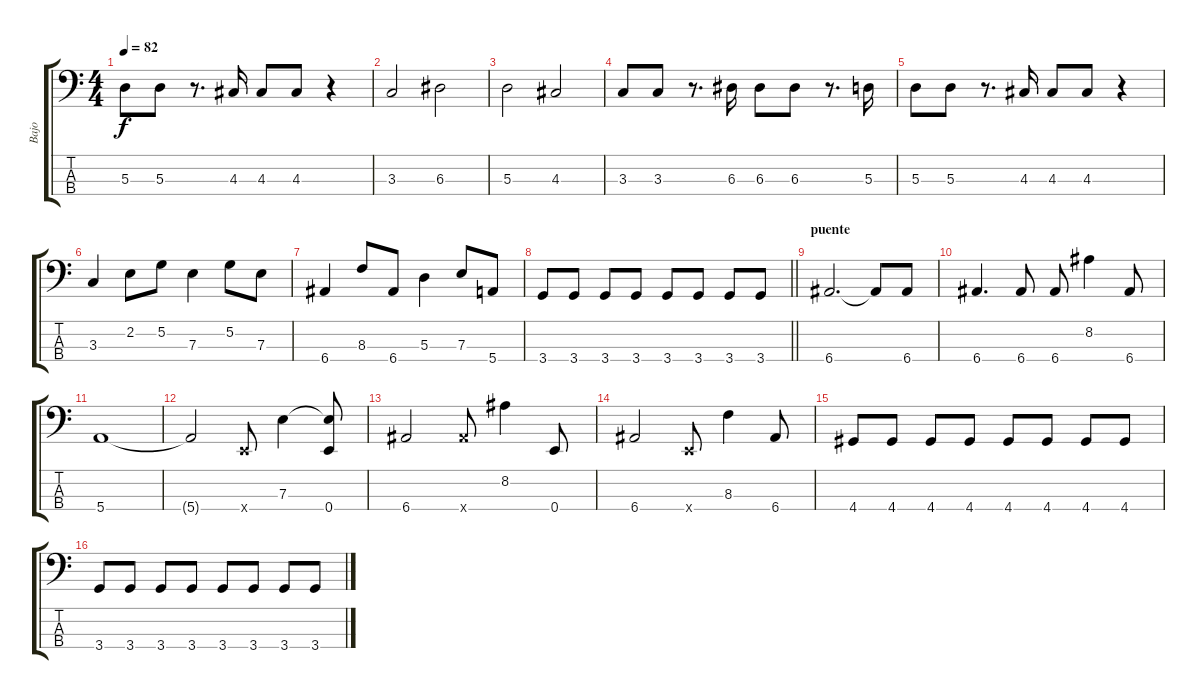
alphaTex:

\track ("Bajo" "Bajo") {instrument electricbassfinger}
\staff {score tabs}
\tuning (G2 D2 A1 E1) {hide}
\ts (4 4)
\tempo 82
\clef f4
\ks c
5.3.8{dy f} 5.3.8 r.8{d} 4.3.16 4.3.8 4.3.8 r.4 |
3.3.2 6.3.2 |
5.3.2 4.3.2 |
3.3.8 3.3.8 r.8{d} 6.3.16 6.3.8 6.3.8 r.8{d} 5.3.16 |
5.3.8 5.3.8 r.8{d} 4.3.16 4.3.8 4.3.8 r.4 |
3.3.4 2.2.8 5.2.8 7.3.4 5.2.8 7.3.8 |
6.4.4 8.3.8 6.4.8 5.3.4 7.3.8 5.4.8 |
\barLineRight lightlight
3.4.8 3.4.8 3.4.8 3.4.8 3.4.8 3.4.8 3.4.8 3.4.8 |
\section ("" "puente")
6.4.2{d} 6.4{t}.8 6.4.8 |
6.4.4{d} 6.4.8 6.4.8 8.2.4 6.4.8 |
5.4.1 |
5.4{t}.2 0.4{x}.8 7.3.4 (7.3{t} 0.4).8 |
6.4.2 6.4{x}.8 8.2.4 0.4.8 |
6.4.2 0.4{x}.8 8.3.4 6.4.8 |
4.4.8 4.4.8 4.4.8 4.4.8 4.4.8 4.4.8 4.4.8 4.4.8 |
3.4.8 3.4.8 3.4.8 3.4.8 3.4.8 3.4.8 3.4.8 3.4.8
